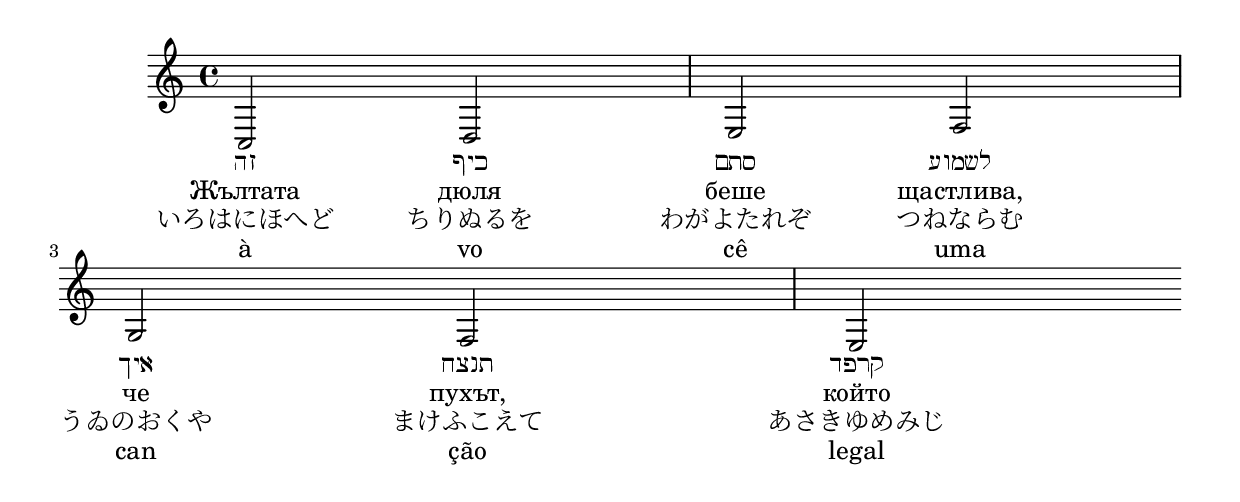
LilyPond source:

\version "2.7.39"

%% Edit this file using a Unicode aware editor, such as GVIM, GEDIT, Emacs

%{

You may have to install additional fonts.

Red Hat Fedora

    taipeifonts fonts-xorg-truetype ttfonts-ja fonts-arabic \
	 ttfonts-zh_CN fonts-ja fonts-hebrew 

Debian GNU/Linux

   apt-get install emacs-intl-fonts xfonts-intl-.* \
	ttf-kochi-gothic ttf-kochi-mincho

%} 

\header {

  texidoc = "Various scripts may be used for texts (like titles and
lyrics) introduced by entering them in UTF-8 encoding, and using a
Pango based backend. Depending on the fonts installed, this fragment
will render Japanese, Hebrew, Cyrillic and Portuguese.

"
  
}

japanese = \lyricmode {  
  いろはにほへど ちりぬるを
  わがよたれぞ  つねならむ
  うゐのおくや  まけふこえて
  あさきゆめみじ ゑひもせず 
 }


bulgarian = \lyricmode {
  Жълтата дюля беше щастлива, че пухът, който цъфна, замръзна като гьон.
}

hebrew = \lyricmode { 
  זה כיף סתם לשמוע איך תנצח קרפד עץ טוב בגן.
}

% "a legal song to you"
portuguese = \lyricmode { 
  à vo cê uma can ção legal
}


\relative  { 
  c2 d e f g f e
}
\addlyrics { \hebrew }
\addlyrics { \bulgarian }
\addlyrics { \japanese }
\addlyrics { \portuguese }
